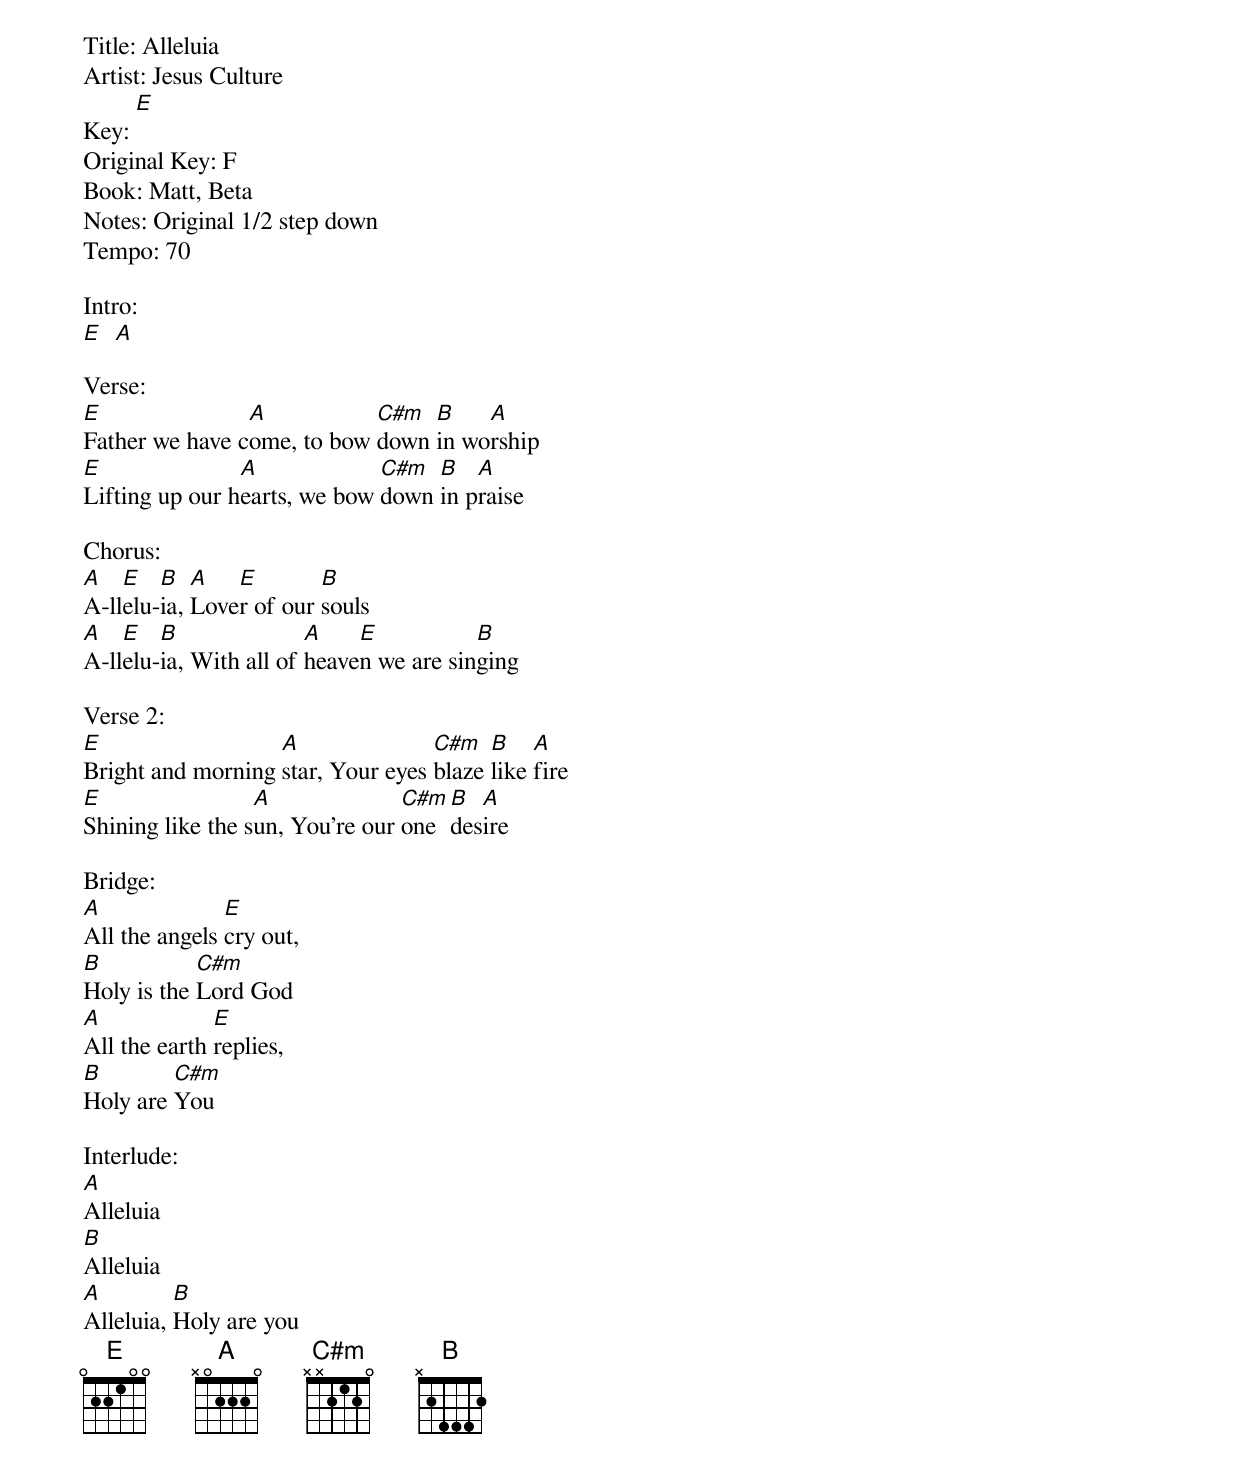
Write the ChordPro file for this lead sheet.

Title: Alleluia
Artist: Jesus Culture
Key: [E]
Original Key: F
Book: Matt, Beta
Notes: Original 1/2 step down
Tempo: 70

Intro:
[E]  [A]

Verse:
[E]Father we have c[A]ome, to bow [C#m]down [B]in wo[A]rship
[E]Lifting up our h[A]earts, we bow [C#m]down [B]in p[A]raise

Chorus:
[A]A-ll[E]elu-[B]ia, [A]Love[E]r of our [B]souls
[A]A-ll[E]elu-[B]ia, With all of [A]heave[E]n we are sin[B]ging

Verse 2:
[E]Bright and morning [A]star, Your eyes [C#m]blaze [B]like [A]fire
[E]Shining like the s[A]un, You're our [C#m]one [B]des[A]ire

Bridge:
[A]All the angels [E]cry out,
[B]Holy is the [C#m]Lord God
[A]All the earth [E]replies,
[B]Holy are [C#m]You

Interlude:
[A]Alleluia
[B]Alleluia
[A]Alleluia, [B]Holy are you
